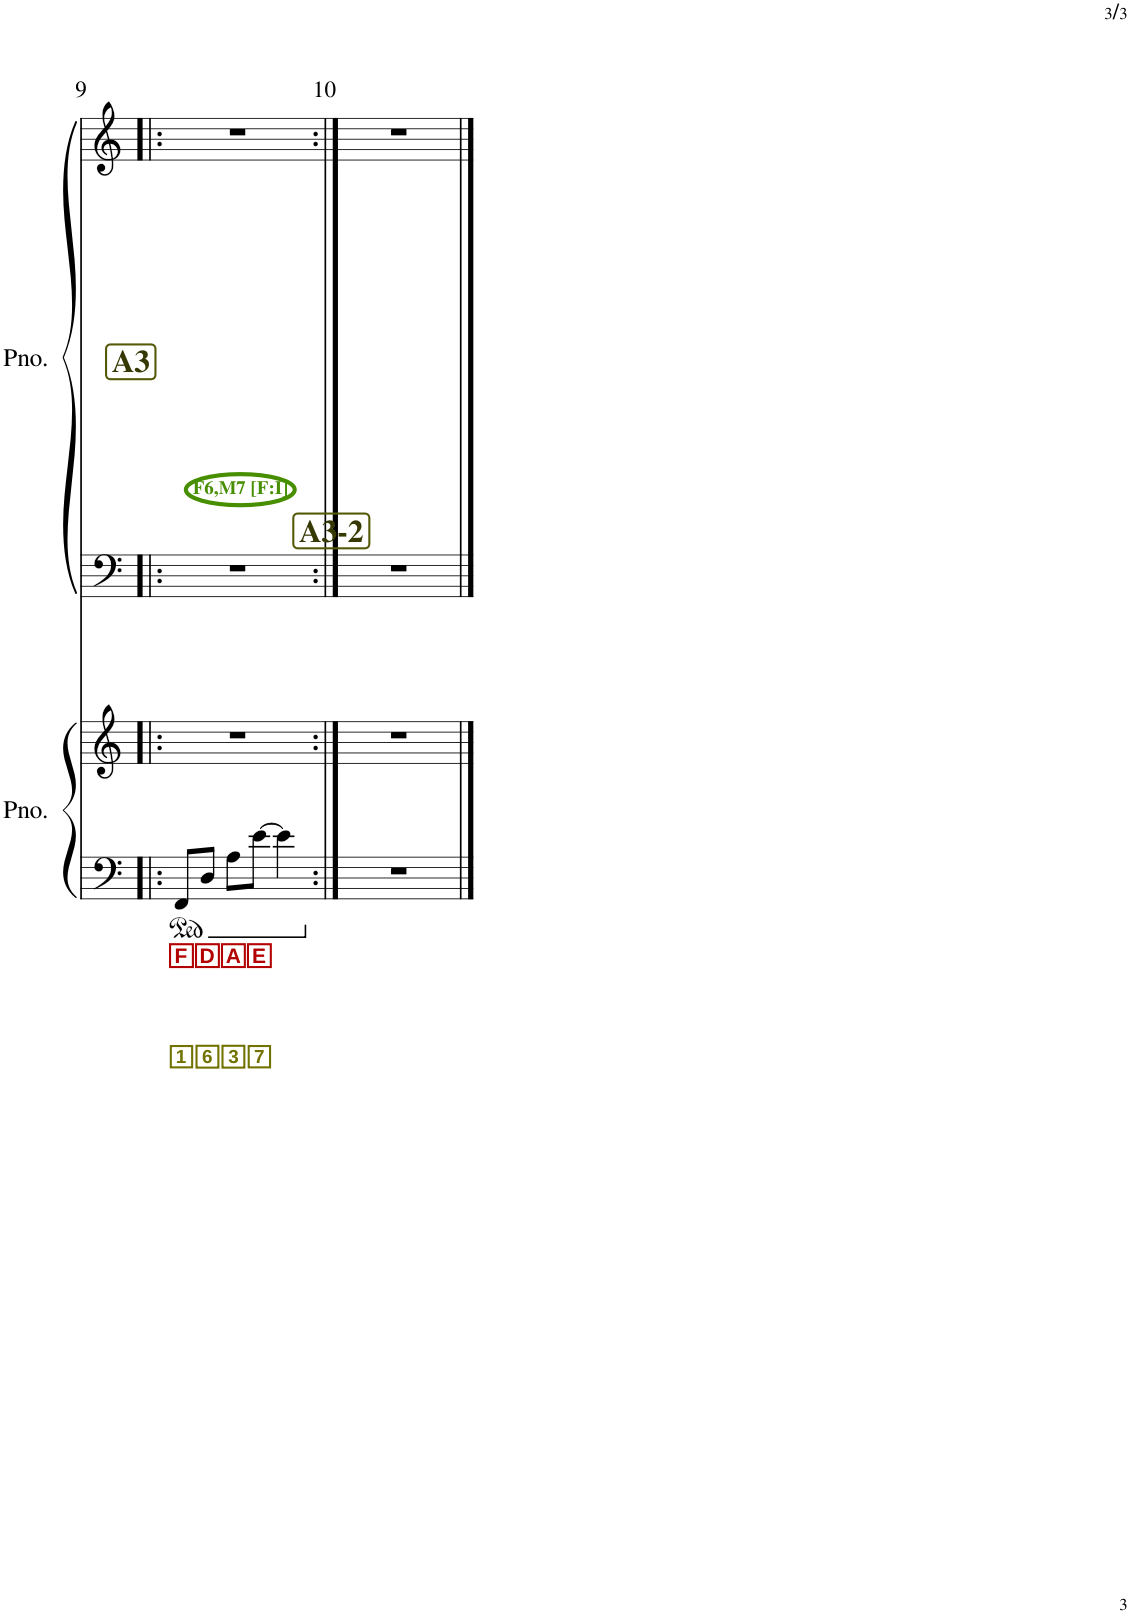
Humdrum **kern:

**kern	**text	**text	**text	**kern	**kern	**kern
*part2	*part2	*part2	*part2	*part2	*part1	*part1
*staff4	*staff4	*staff4	*staff4	*staff3	*staff2	*staff1
*I"ピアノ	*	*	*	*	*I"ピアノ	*
!!LO:PB:g=z
*clefF4	*	*	*	*clefG2	*clefF4	*clefG2
*k[]	*	*	*	*k[]	*k[]	*k[]
*M3/4	*	*	*	*M3/4	*M3/4	*M3/4
!!LO:REH:place=s1:b:B:cj:color=#373904:fs=15:t=A3
=9!|:	=9!|:	=9!|:	=9!|:	=9!|:	=9!|:	=9!|:
!	!	!	!	!	!	!LO:TX:b:B:color=#478E00:t=F6,M7 [F&colon;I]
!	!	!LO:LY:b:color=#B30000	!LO:LY:b:color=#727200	!	!	!
8FF/L	.	F	1	2.r	2.r	2.r
!	!	!LO:LY:b:color=#B30000	!LO:LY:b:color=#727200	!	!	!
8D/J	.	D	6	.	.	.
!	!	!LO:LY:b:color=#B30000	!LO:LY:b:color=#727200	!	!	!
8A\L	.	A	3	.	.	.
!	!	!LO:LY:b:color=#B30000	!LO:LY:b:color=#727200	!	!	!
[8e\J	.	E	7	.	.	.
4e\]	.	.	.	.	.	.
!!LO:REH:place=s1:b:B:cj:color=#373904:fs=15:t=A3-2
=10:|!	=10:|!	=10:|!	=10:|!	=10:|!	=10:|!	=10:|!
2.r	.	.	.	2.r	2.r	2.r
==	==	==	==	==	==	==
*-	*-	*-	*-	*-	*-	*-
